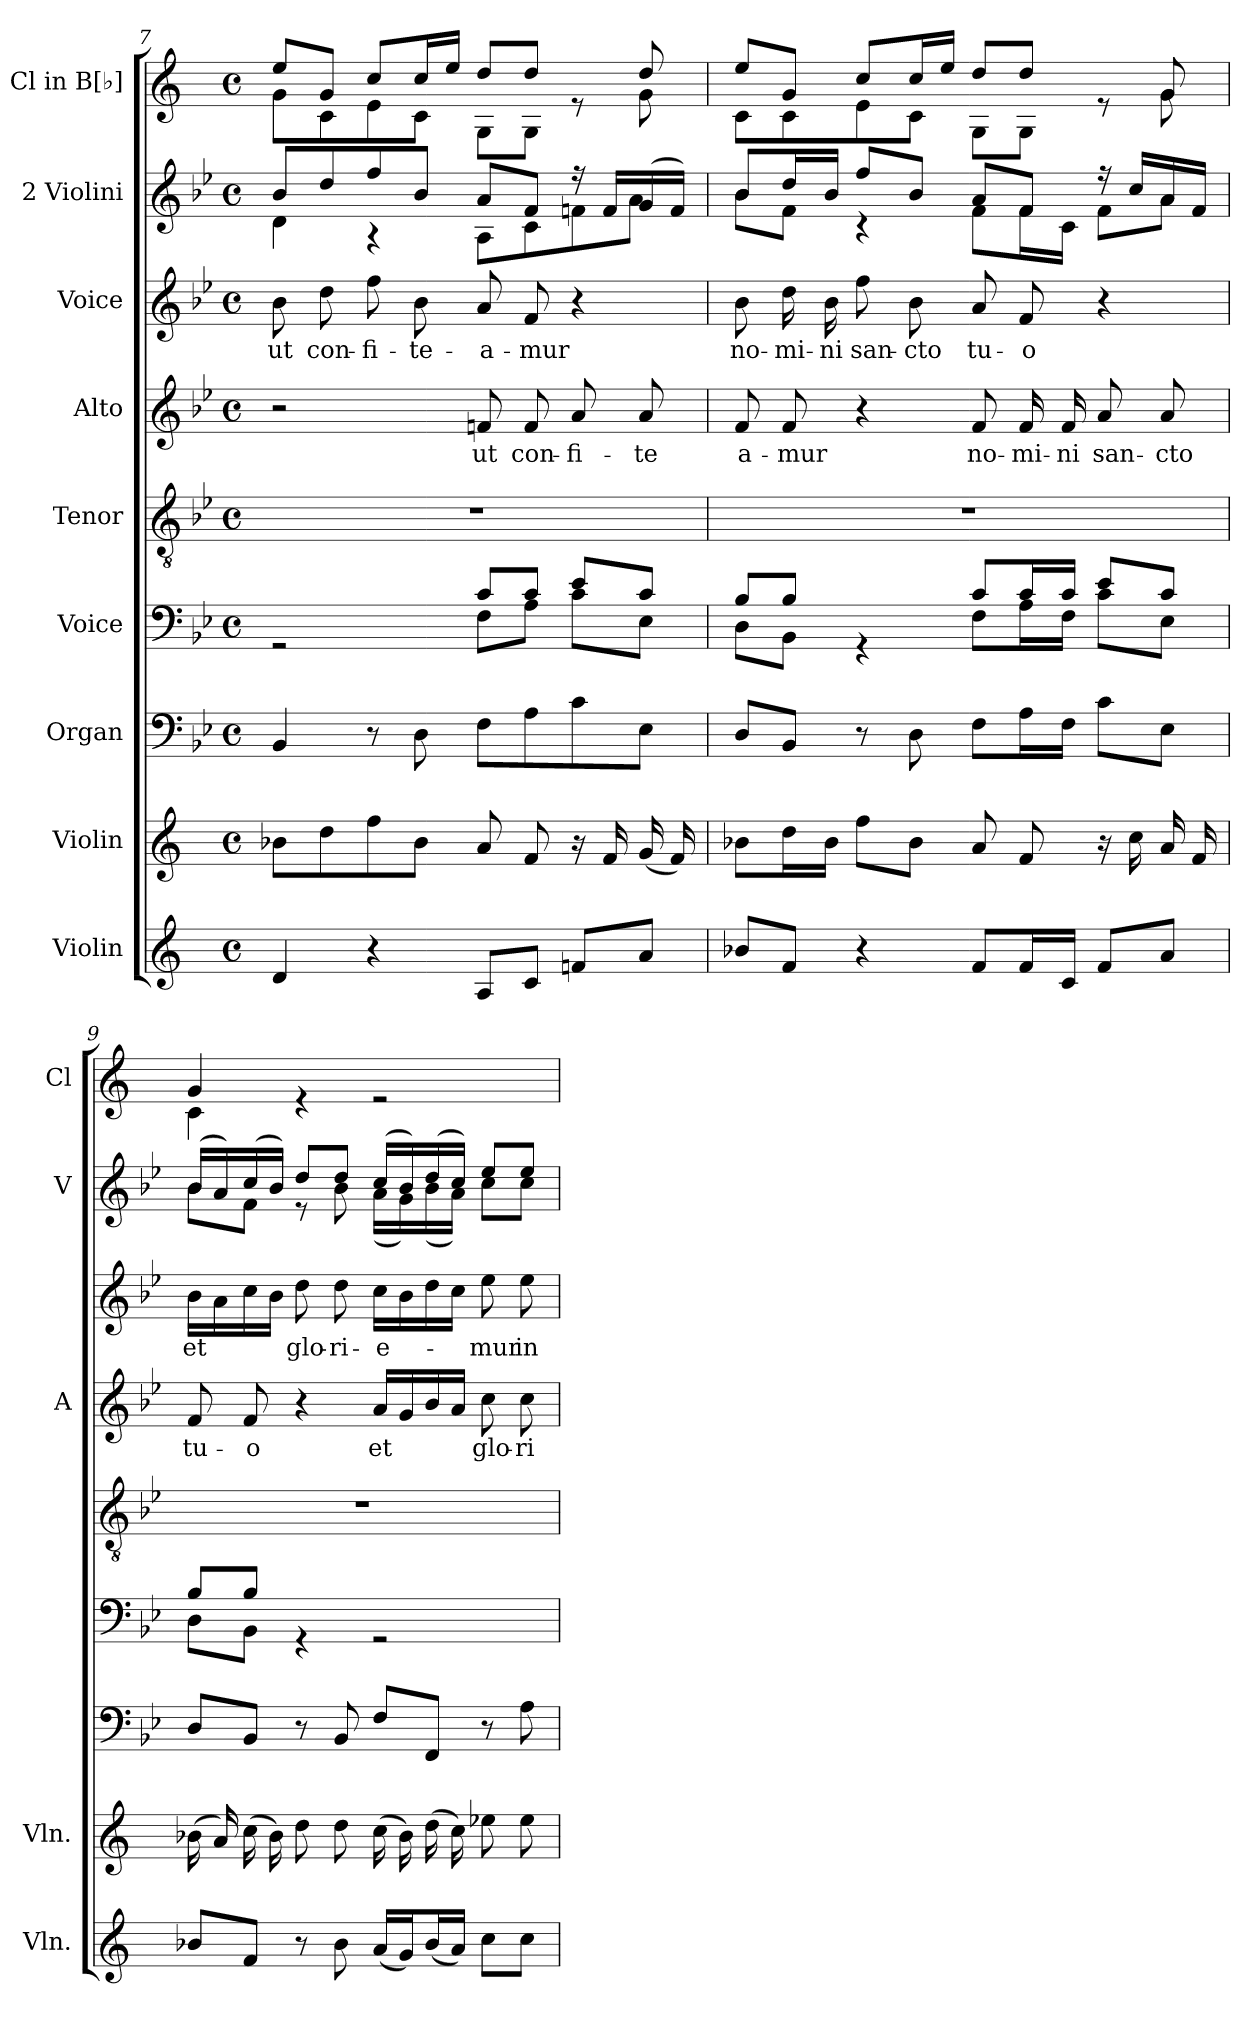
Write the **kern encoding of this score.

**kern	**kern	**kern	**kern	**kern	**kern	**text	**kern	**text	**kern	**kern
*part9	*part8	*part7	*part6	*part5	*part4	*part4	*part3	*part3	*part2	*part1
*staff9	*staff8	*staff7	*staff6	*staff5	*staff4	*staff4	*staff3	*staff3	*staff2	*staff1
*I"Violin	*I"Violin	*I"Organ	*I"Voice	*I"Tenor	*I"Alto	*	*I"Voice	*	*I"2 Violini	*I"Cl in B[♭]
*I'Vln.	*I'Vln.	*	*	*	*I'A	*	*	*	*I'V	*I'Cl
!!LO:PB:g=z
*clefG2	*clefG2	*clefF4	*clefF4	*clefGv2	*clefG2	*	*clefG2	*	*clefG2	*clefG2
*	*	*	*	*	*	*	*	*	*	*ITrd1c2
*k[]	*k[]	*k[b-e-]	*k[b-e-]	*k[b-e-]	*k[b-e-]	*	*k[b-e-]	*	*k[b-e-]	*k[b-e-]
*M4/4	*M4/4	*M4/4	*M4/4	*M4/4	*M4/4	*	*M4/4	*	*M4/4	*M4/4
*met(c)	*met(c)	*met(c)	*met(c)	*met(c)	*met(c)	*	*met(c)	*	*met(c)	*met(c)
=7	=7	=7	=7	=7	=7	=7	=7	=7	=7	=7
*	*	*	*^	*	*	*	*	*	*	*
!	!	!	!	!	!	!	!	!	!LO:LY:b	!	!
*	*	*	*	*	*	*	*	*	*	*^	*^
4d/	8b-X\L	4BB-/	2rGG	2ryy	1r	2r	.	8b-\	ut	8b-/L	4d\	8dd/L	8f\L
!	!	!	!	!	!	!	!	!	!LO:LY:b	!	!	!	!
.	8dd\	.	.	.	.	.	.	8dd\	con-	8dd/	.	8f/J	8B-\
!	!	!	!	!	!	!	!	!	!LO:LY:b	!	!	!	!
4r	8ff\	8r	.	.	.	.	.	8ff\	-fi-	8ff/	4r	8b-/L	8d\
!	!	!	!	!	!	!	!	!	!LO:LY:b	!	!	!	!
.	8b-\J	8D\	.	.	.	.	.	8b-\	-te-	8b-/J	.	16b-/L	8B-\J
.	.	.	.	.	.	.	.	.	.	.	.	16dd/JJ	.
!	!	!	!	!	!	!	!LO:LY:b	!	!LO:LY:b	!	!	!	!
8A/L	8a/	8F\L	8c/L	8F\L	.	8fn/	ut	8a/	-a-	8a/L	8A\L	8cc/L	8F\L
!	!	!	!	!	!	!	!LO:LY:b	!	!LO:LY:b	!	!	!	!
8c/J	8f/	8A\	8c/J	8A\J	.	8f/	con-	8f/	-mur	8f/J	8c\	8cc/J	8F\J
!	!	!	!	!	!	!	!LO:LY:b	!	!	!	!	!	!
8fn/L	16r	8c\	8e-/L	8c\L	.	8a/	-fi-	4r	.	16r	8fn\	8re	8ryy
.	16f/	.	.	.	.	.	.	.	.	16f/LL	.	.	.
!	!	!	!	!	!	!	!LO:LY:b	!	!	!	!	!	!
8a/J	(16g/	8E-\J	8c/J	8E-\J	.	8a/	-te	.	.	(16g/	8a\J	8cc/	8f\
.	16f/)	.	.	.	.	.	.	.	.	16f/JJ)	.	.	.
=8	=8	=8	=8	=8	=8	=8	=8	=8	=8	=8	=8	=8	=8
!	!	!	!	!	!	!	!LO:LY:b	!	!LO:LY:b	!	!	!	!
8b-X/L	8b-X\L	8D/L	8B-/L	8D\L	1r	8f/	a-	8b-\	no-	8b-/L	8b-\L	8dd/L	8B-\L
!	!	!	!	!	!	!	!LO:LY:b	!	!LO:LY:b	!	!	!	!
8f/J	16dd\L	8BB-/J	8B-/J	8BB-\J	.	8f/	-mur	16dd\	-mi-	16dd/L	8f\J	8f/J	8B-\
!	!	!	!	!	!	!	!	!	!LO:LY:b	!	!	!	!
.	16b-\JJ	.	.	.	.	.	.	16b-\	-ni	16b-/JJ	.	.	.
!	!	!	!	!	!	!	!	!	!LO:LY:b	!	!	!	!
4r	8ff\L	8r	4rGG	4ryy	.	4r	.	8ff\	san-	8ff/L	4r	8b-/L	8d\
!	!	!	!	!	!	!	!	!	!LO:LY:b	!	!	!	!
.	8b-\J	8D\	.	.	.	.	.	8b-\	-cto	8b-/J	.	16b-/L	8B-\J
.	.	.	.	.	.	.	.	.	.	.	.	16dd/JJ	.
!	!	!	!	!	!	!	!LO:LY:b	!	!LO:LY:b	!	!	!	!
8f/L	8a/	8F\L	8c/L	8F\L	.	8f/	no-	8a/	tu-	8a/L	8f\L	8cc/L	8F\L
!	!	!	!	!	!	!	!LO:LY:b	!	!LO:LY:b	!	!	!	!
16f/L	8f/	16A\L	16c/L	16A\L	.	16f/	-mi-	8f/	-o	8f/J	16f\L	8cc/J	8F\J
!	!	!	!	!	!	!	!LO:LY:b	!	!	!	!	!	!
16c/JJ	.	16F\JJ	16c/JJ	16F\JJ	.	16f/	-ni	.	.	.	16c\JJ	.	.
!	!	!	!	!	!	!	!LO:LY:b	!	!	!	!	!	!
8f/L	16r	8c\L	8e-/L	8c\L	.	8a/	san-	4r	.	16r	8f\L	8re	8ryy
.	16cc\	.	.	.	.	.	.	.	.	16cc/LL	.	.	.
!	!	!	!	!	!	!	!LO:LY:b	!	!	!	!	!	!
8a/J	16a/	8E-\J	8c/J	8E-\J	.	8a/	-cto	.	.	16a/	8a\J	8f/	8f\
.	16f/	.	.	.	.	.	.	.	.	16f/JJ	.	.	.
=9	=9	=9	=9	=9	=9	=9	=9	=9	=9	=9	=9	=9	=9
!	!	!	!	!	!	!	!LO:LY:b	!	!LO:LY:b	!	!	!	!
8b-X/L	(16b-X\	8D/L	8B-/L	8D\L	1r	8f/	tu-	16b-\LL	et	(16b-/LL	8b-\L	4f/	4B-\
.	16a/)	.	.	.	.	.	.	16a\	.	16a/)	.	.	.
!	!	!	!	!	!	!	!LO:LY:b	!	!	!	!	!	!
8f/J	(16cc\	8BB-/J	8B-/J	8BB-\J	.	8f/	-o	16cc\	.	(16cc/	8f\J	.	.
.	16b-\)	.	.	.	.	.	.	16b-\JJ	.	16b-/JJ)	.	.	.
!	!	!	!	!	!	!	!	!	!LO:LY:b	!	!	!	!
8r	8dd\	8r	4rGG	2.ryy	.	4r	.	8dd\	glo-	8dd/L	8r	4re	2.ryy
!	!	!	!	!	!	!	!	!	!LO:LY:b	!	!	!	!
8b-\	8dd\	8BB-/	.	.	.	.	.	8dd\	-ri-	8dd/J	8b-\	.	.
!	!	!	!	!	!	!	!LO:LY:b	!	!LO:LY:b	!	!	!	!
(16a/LL	(16cc\	8F/L	2rGG	.	.	16a/LL	et	16cc\LL	-e-	(16cc/LL	(16a\LL	2re	.
16g/J)	16b-\)	.	.	.	.	16g/	.	16b-\	.	16b-/)	16g\)	.	.
(16b-/L	(16dd\	8FF/J	.	.	.	16b-/	.	16dd\	.	(16dd/	(16b-\	.	.
16a/JJ)	16cc\)	.	.	.	.	16a/JJ	.	16cc\JJ	.	16cc/JJ)	16a\JJ)	.	.
!	!	!	!	!	!	!	!LO:LY:b	!	!LO:LY:b	!	!	!	!
8cc\L	8ee-X\	8r	.	.	.	8cc\	glo-	8ee-\	-mur	8ee-/L	8cc\L	.	.
!	!	!	!	!	!	!	!LO:LY:b	!	!LO:LY:b	!	!	!	!
8cc\J	8ee-\	8A\	.	.	.	8cc\	-ri-	8ee-\	in	8ee-/J	8cc\J	.	.
*	*	*	*	*	*	*	*	*	*	*v	*v	*	*
*	*	*	*v	*v	*	*	*	*	*	*	*v	*v
=	=	=	=	=	=	=	=	=	=	=
*-	*-	*-	*-	*-	*-	*-	*-	*-	*-	*-
